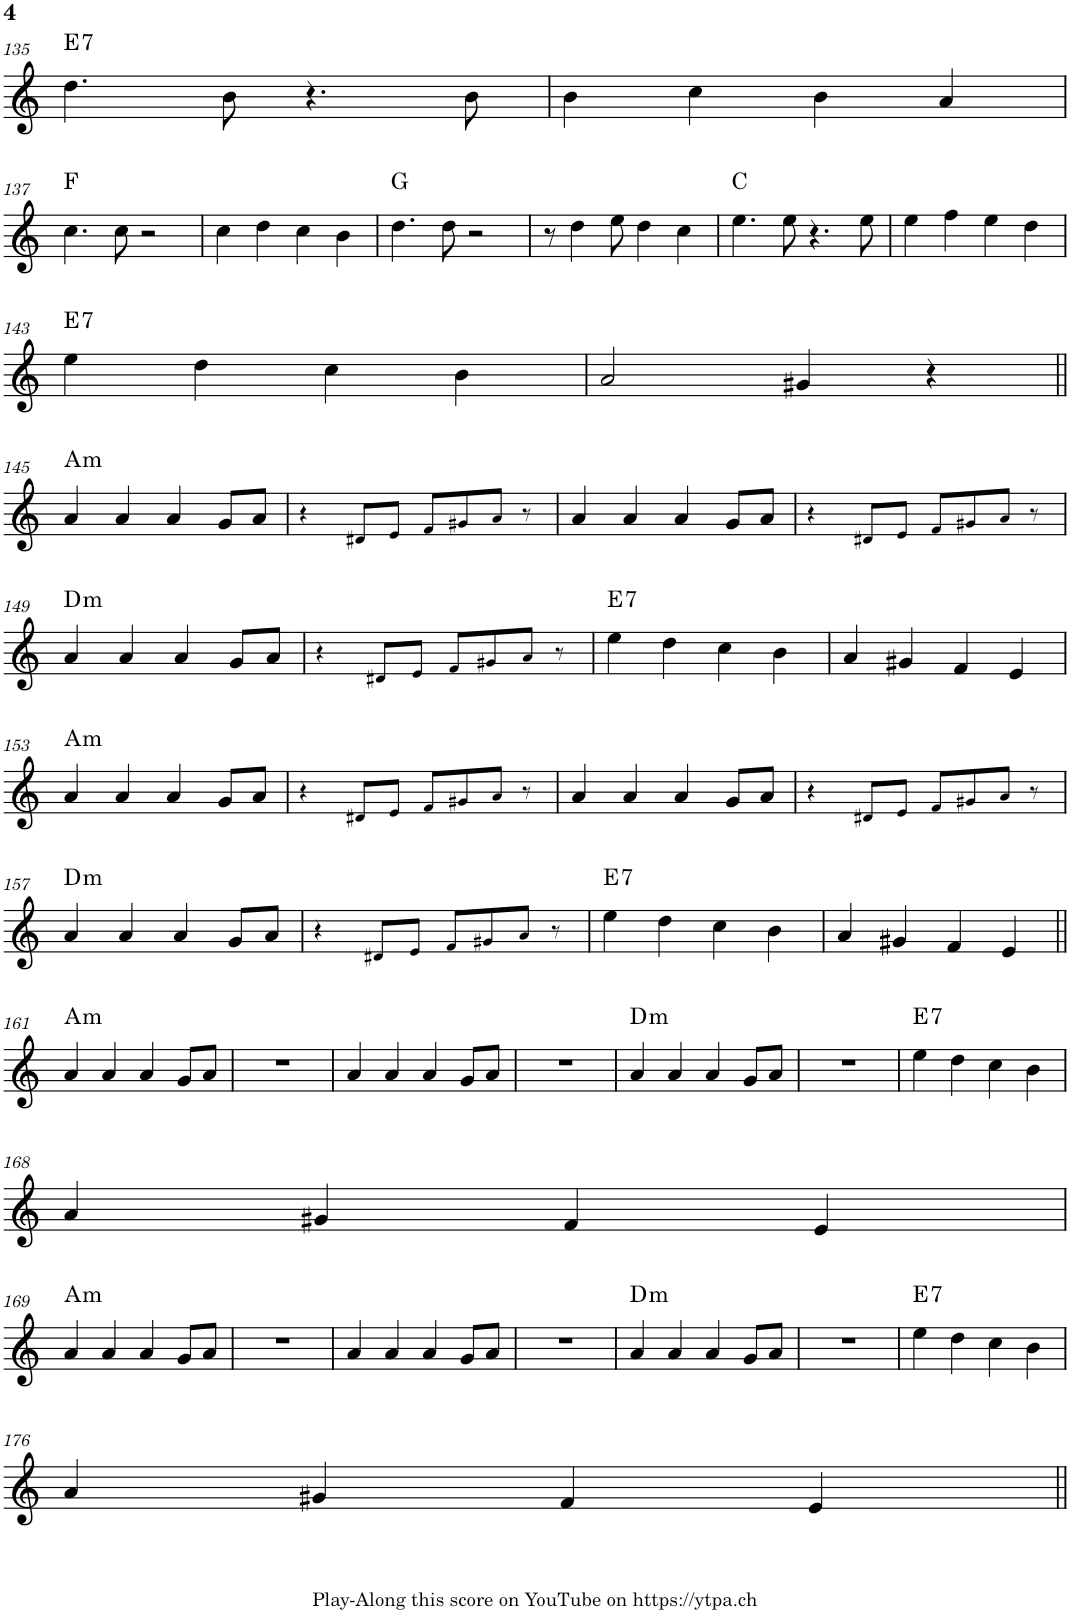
**kern	**harte
*part1	*part1
*staff1	*
*I"Piano	*
*I'Pno.	*
!!LO:PB:g=z
*clefG2	*
*k[]	*
*M4/4	*
=135	=135
!	!LO:H:kt=7
4.dd\	E:7
8b\	.
4.r	.
8b\	.
=136	=136
4b\	.
4cc\	.
4b\	.
4a/	.
!!LO:LB:g=z
=137	=137
4.cc\	F:maj
8cc\	.
2r	.
=138	=138
4cc\	.
4dd\	.
4cc\	.
4b\	.
=139	=139
4.dd\	G:maj
8dd\	.
2r	.
=140	=140
8r	.
4dd\	.
8ee\	.
4dd\	.
4cc\	.
=141	=141
4.ee\	C:maj
8ee\	.
4.r	.
8ee\	.
=142	=142
4ee\	.
4ff\	.
4ee\	.
4dd\	.
!!LO:LB:g=z
=143	=143
!	!LO:H:kt=7
4ee\	E:7
4dd\	.
4cc\	.
4b\	.
=144	=144
2a/	.
4g#X/	.
4r	.
!!LO:LB:g=z
=145||	=145||
!	!LO:H:kt=m
4a/	A:min
4a/	.
4a/	.
8g/L	.
8a/J	.
=146	=146
4r	.
8d#X!/L	.
8e!/J	.
8f!/L	.
8g#X!/	.
8a!/J	.
8r	.
=147	=147
4a/	.
4a/	.
4a/	.
8g/L	.
8a/J	.
=148	=148
4r	.
8d#X!/L	.
8e!/J	.
8f!/L	.
8g#X!/	.
8a!/J	.
8r	.
!!LO:LB:g=z
=149	=149
!	!LO:H:kt=m
4a/	D:min
4a/	.
4a/	.
8g/L	.
8a/J	.
=150	=150
4r	.
8d#X!/L	.
8e!/J	.
8f!/L	.
8g#X!/	.
8a!/J	.
8r	.
=151	=151
!	!LO:H:kt=7
4ee\	E:7
4dd\	.
4cc\	.
4b\	.
=152	=152
4a/	.
4g#X/	.
4f/	.
4e/	.
!!LO:LB:g=z
=153	=153
!	!LO:H:kt=m
4a/	A:min
4a/	.
4a/	.
8g/L	.
8a/J	.
=154	=154
4r	.
8d#X!/L	.
8e!/J	.
8f!/L	.
8g#X!/	.
8a!/J	.
8r	.
=155	=155
4a/	.
4a/	.
4a/	.
8g/L	.
8a/J	.
=156	=156
4r	.
8d#X!/L	.
8e!/J	.
8f!/L	.
8g#X!/	.
8a!/J	.
8r	.
!!LO:LB:g=z
=157	=157
!	!LO:H:kt=m
4a/	D:min
4a/	.
4a/	.
8g/L	.
8a/J	.
=158	=158
4r	.
8d#X!/L	.
8e!/J	.
8f!/L	.
8g#X!/	.
8a!/J	.
8r	.
=159	=159
!	!LO:H:kt=7
4ee\	E:7
4dd\	.
4cc\	.
4b\	.
=160	=160
4a/	.
4g#X/	.
4f/	.
4e/	.
!!LO:LB:g=z
=161||	=161||
!	!LO:H:kt=m
4a/	A:min
4a/	.
4a/	.
8g/L	.
8a/J	.
=162	=162
1r	.
=163	=163
4a/	.
4a/	.
4a/	.
8g/L	.
8a/J	.
=164	=164
1r	.
=165	=165
!	!LO:H:kt=m
4a/	D:min
4a/	.
4a/	.
8g/L	.
8a/J	.
=166	=166
1r	.
=167	=167
!	!LO:H:kt=7
4ee\	E:7
4dd\	.
4cc\	.
4b\	.
!!LO:LB:g=z
=168	=168
4a/	.
4g#X/	.
4f/	.
4e/	.
!!LO:LB:g=z
=169	=169
!	!LO:H:kt=m
4a/	A:min
4a/	.
4a/	.
8g/L	.
8a/J	.
=170	=170
1r	.
=171	=171
4a/	.
4a/	.
4a/	.
8g/L	.
8a/J	.
=172	=172
1r	.
=173	=173
!	!LO:H:kt=m
4a/	D:min
4a/	.
4a/	.
8g/L	.
8a/J	.
=174	=174
1r	.
=175	=175
!	!LO:H:kt=7
4ee\	E:7
4dd\	.
4cc\	.
4b\	.
!!LO:LB:g=z
=176	=176
4a/	.
4g#X/	.
4f/	.
4e/	.
=||	=||
*-	*-
